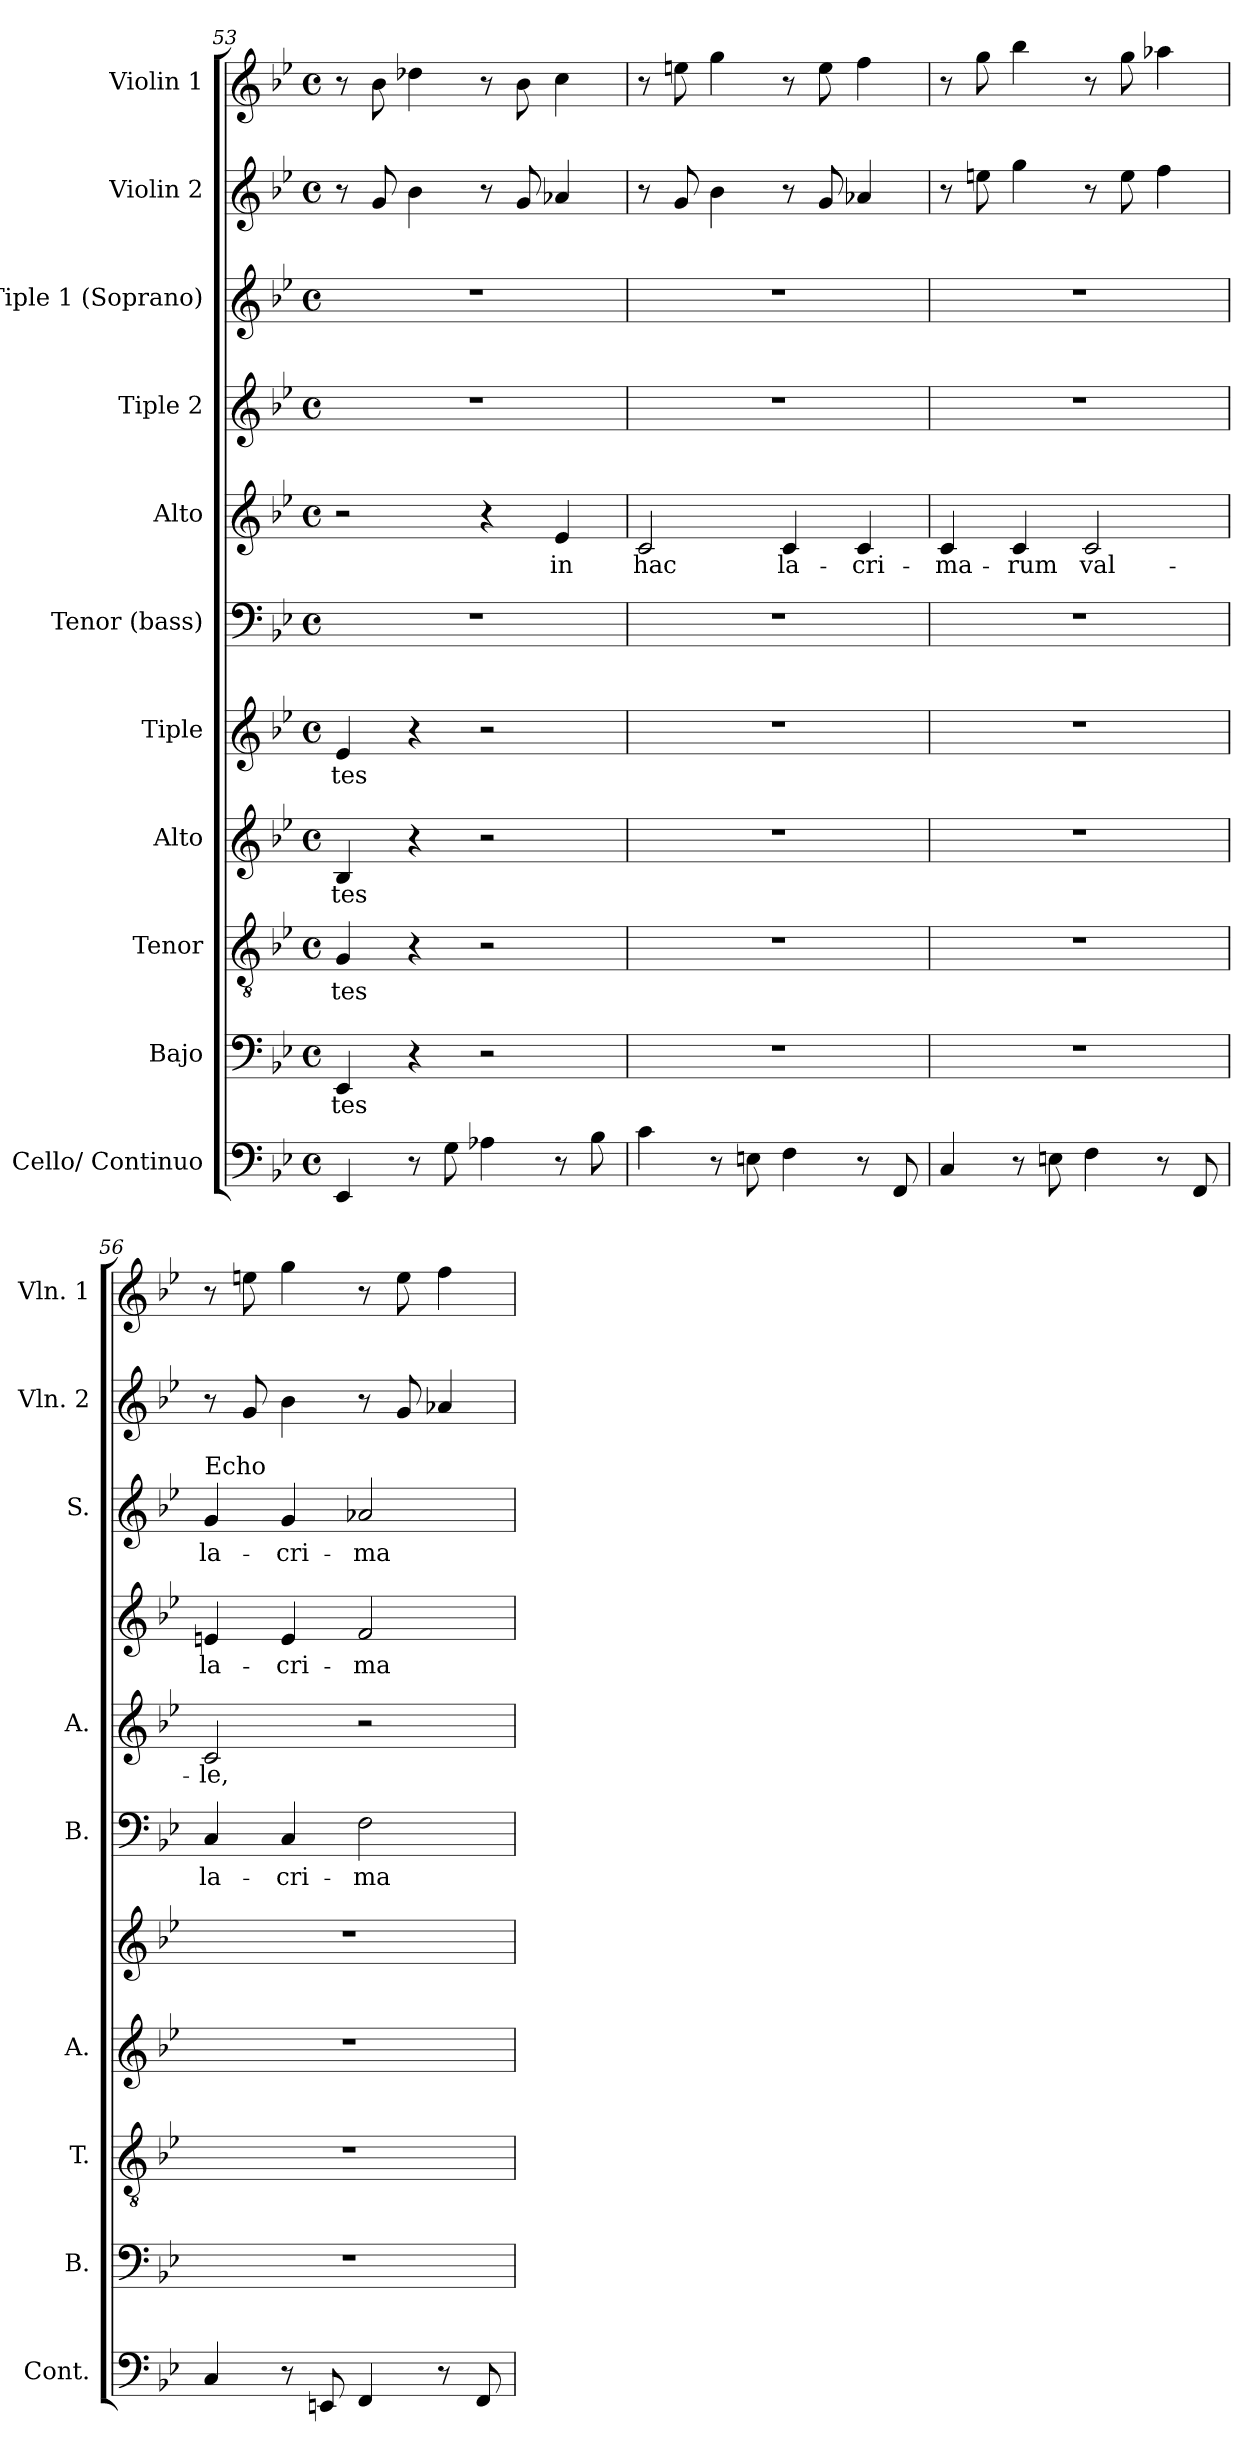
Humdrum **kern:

**kern	**kern	**text	**kern	**text	**kern	**text	**kern	**text	**kern	**text	**kern	**text	**kern	**text	**kern	**text	**kern	**kern
*part11	*part10	*part10	*part9	*part9	*part8	*part8	*part7	*part7	*part6	*part6	*part5	*part5	*part4	*part4	*part3	*part3	*part2	*part1
*staff11	*staff10	*staff10	*staff9	*staff9	*staff8	*staff8	*staff7	*staff7	*staff6	*staff6	*staff5	*staff5	*staff4	*staff4	*staff3	*staff3	*staff2	*staff1
*I"Cello/ Continuo	*I"Bajo	*	*I"Tenor	*	*I"Alto	*	*I"Tiple	*	*I"Tenor  (bass)	*	*I"Alto	*	*I"Tiple 2	*	*I"Tiple 1 (Soprano)	*	*I"Violin 2	*I"Violin 1
*I'Cont.	*I'B.	*	*I'T.	*	*I'A.	*	*	*	*I'B.	*	*I'A.	*	*	*	*I'S.	*	*I'Vln. 2	*I'Vln. 1
*clefF4	*clefF4	*	*clefGv2	*	*clefG2	*	*clefG2	*	*clefF4	*	*clefG2	*	*clefG2	*	*clefG2	*	*clefG2	*clefG2
*	*	*	*ITrd7c12	*	*	*	*	*	*	*	*	*	*	*	*	*	*	*
*k[b-e-]	*k[b-e-]	*	*k[b-e-]	*	*k[b-e-]	*	*k[b-e-]	*	*k[b-e-]	*	*k[b-e-]	*	*k[b-e-]	*	*k[b-e-]	*	*k[b-e-]	*k[b-e-]
*B-:	*B-:	*	*B-:	*	*B-:	*	*B-:	*	*B-:	*	*B-:	*	*B-:	*	*B-:	*	*B-:	*B-:
*M4/4	*M4/4	*	*M4/4	*	*M4/4	*	*M4/4	*	*M4/4	*	*M4/4	*	*M4/4	*	*M4/4	*	*M4/4	*M4/4
*met(c)	*met(c)	*	*met(c)	*	*met(c)	*	*met(c)	*	*met(c)	*	*met(c)	*	*met(c)	*	*met(c)	*	*met(c)	*met(c)
=53	=53	=53	=53	=53	=53	=53	=53	=53	=53	=53	=53	=53	=53	=53	=53	=53	=53	=53
!	!	!LO:LY:b:color=#000000	!	!	!	!	!	!	!	!	!	!	!	!	!	!	!	!
!	!	!	!	!LO:LY:b:color=#000000	!	!	!	!	!	!	!	!	!	!	!	!	!	!
!	!	!	!	!	!	!LO:LY:b:color=#000000	!	!	!	!	!	!	!	!	!	!	!	!
!	!	!	!	!	!	!	!	!LO:LY:b:color=#000000	!	!	!	!	!	!	!	!	!	!
4EE-i/	4EE-i/	-tes	4GGi/	-tes	4B-i/	-tes	4e-i/	-tes	1r	.	2r	.	1r	.	1r	.	8r	8r
.	.	.	.	.	.	.	.	.	.	.	.	.	.	.	.	.	8gi/	8b-i\
8r	4r	.	4r	.	4r	.	4r	.	.	.	.	.	.	.	.	.	4b-i\	4dd-Xi\
8Gi\	.	.	.	.	.	.	.	.	.	.	.	.	.	.	.	.	.	.
4A-Xi\	2r	.	2r	.	2r	.	2r	.	.	.	4r	.	.	.	.	.	8r	8r
.	.	.	.	.	.	.	.	.	.	.	.	.	.	.	.	.	8gi/	8b-i\
!	!	!	!	!	!	!	!	!	!	!	!	!LO:LY:b:color=#000000	!	!	!	!	!	!
8r	.	.	.	.	.	.	.	.	.	.	4e-i/	in	.	.	.	.	4a-Xi/	4cci\
8B-i\	.	.	.	.	.	.	.	.	.	.	.	.	.	.	.	.	.	.
!!LO:PB:g=z
=54	=54	=54	=54	=54	=54	=54	=54	=54	=54	=54	=54	=54	=54	=54	=54	=54	=54	=54
!	!	!	!	!	!	!	!	!	!	!	!	!LO:LY:b:color=#000000	!	!	!	!	!	!
4ci\	1r	.	1r	.	1r	.	1r	.	1r	.	2ci/	hac	1r	.	1r	.	8r	8r
.	.	.	.	.	.	.	.	.	.	.	.	.	.	.	.	.	8gi/	8eeni\
8r	.	.	.	.	.	.	.	.	.	.	.	.	.	.	.	.	4b-i\	4ggi\
8Eni\	.	.	.	.	.	.	.	.	.	.	.	.	.	.	.	.	.	.
!	!	!	!	!	!	!	!	!	!	!	!	!LO:LY:b:color=#000000	!	!	!	!	!	!
4Fi\	.	.	.	.	.	.	.	.	.	.	4ci/	la-	.	.	.	.	8r	8r
.	.	.	.	.	.	.	.	.	.	.	.	.	.	.	.	.	8gi/	8eei\
!	!	!	!	!	!	!	!	!	!	!	!	!LO:LY:b:color=#000000	!	!	!	!	!	!
8r	.	.	.	.	.	.	.	.	.	.	4ci/	-cri-	.	.	.	.	4a-Xi/	4ffi\
8FFi/	.	.	.	.	.	.	.	.	.	.	.	.	.	.	.	.	.	.
=55	=55	=55	=55	=55	=55	=55	=55	=55	=55	=55	=55	=55	=55	=55	=55	=55	=55	=55
!	!	!	!	!	!	!	!	!	!	!	!	!LO:LY:b:color=#000000	!	!	!	!	!	!
4Ci/	1r	.	1r	.	1r	.	1r	.	1r	.	4ci/	-ma-	1r	.	1r	.	8r	8r
.	.	.	.	.	.	.	.	.	.	.	.	.	.	.	.	.	8eeni\	8ggi\
!	!	!	!	!	!	!	!	!	!	!	!	!LO:LY:b:color=#000000	!	!	!	!	!	!
8r	.	.	.	.	.	.	.	.	.	.	4ci/	-rum	.	.	.	.	4ggi\	4bb-i\
8Eni\	.	.	.	.	.	.	.	.	.	.	.	.	.	.	.	.	.	.
!	!	!	!	!	!	!	!	!	!	!	!	!LO:LY:b:color=#000000	!	!	!	!	!	!
4Fi\	.	.	.	.	.	.	.	.	.	.	2ci/	val-	.	.	.	.	8r	8r
.	.	.	.	.	.	.	.	.	.	.	.	.	.	.	.	.	8eei\	8ggi\
8r	.	.	.	.	.	.	.	.	.	.	.	.	.	.	.	.	4ffi\	4aa-Xi\
8FFi/	.	.	.	.	.	.	.	.	.	.	.	.	.	.	.	.	.	.
=56	=56	=56	=56	=56	=56	=56	=56	=56	=56	=56	=56	=56	=56	=56	=56	=56	=56	=56
!	!	!	!	!	!	!	!	!	!	!LO:LY:b:color=#000000	!	!	!	!	!	!	!	!
!	!	!	!	!	!	!	!	!	!	!	!	!LO:LY:b:color=#000000	!	!	!	!	!	!
!	!	!	!	!	!	!	!	!	!	!	!	!	!	!LO:LY:b:color=#000000	!	!	!	!
!	!	!	!	!	!	!	!	!	!	!	!	!	!	!	!LO:TX:a:t=Echo	!	!	!
!	!	!	!	!	!	!	!	!	!	!	!	!	!	!	!	!LO:LY:b:color=#000000	!	!
4Ci/	1r	.	1r	.	1r	.	1r	.	4Ci/	la-	2ci/	-le,	4eni/	la-	4gi/	la-	8r	8r
.	.	.	.	.	.	.	.	.	.	.	.	.	.	.	.	.	8gi/	8eeni\
!	!	!	!	!	!	!	!	!	!	!LO:LY:b:color=#000000	!	!	!	!	!	!	!	!
!	!	!	!	!	!	!	!	!	!	!	!	!	!	!LO:LY:b:color=#000000	!	!	!	!
!	!	!	!	!	!	!	!	!	!	!	!	!	!	!	!	!LO:LY:b:color=#000000	!	!
8r	.	.	.	.	.	.	.	.	4Ci/	-cri-	.	.	4ei/	-cri-	4gi/	-cri-	4b-i\	4ggi\
8EEni/	.	.	.	.	.	.	.	.	.	.	.	.	.	.	.	.	.	.
!	!	!	!	!	!	!	!	!	!	!LO:LY:b:color=#000000	!	!	!	!	!	!	!	!
!	!	!	!	!	!	!	!	!	!	!	!	!	!	!LO:LY:b:color=#000000	!	!	!	!
!	!	!	!	!	!	!	!	!	!	!	!	!	!	!	!	!LO:LY:b:color=#000000	!	!
4FFi/	.	.	.	.	.	.	.	.	2Fi\	-ma-	2r	.	2fi/	-ma-	2a-Xi/	-ma-	8r	8r
.	.	.	.	.	.	.	.	.	.	.	.	.	.	.	.	.	8gi/	8eei\
8r	.	.	.	.	.	.	.	.	.	.	.	.	.	.	.	.	4a-Xi/	4ffi\
8FFi/	.	.	.	.	.	.	.	.	.	.	.	.	.	.	.	.	.	.
=	=	=	=	=	=	=	=	=	=	=	=	=	=	=	=	=	=	=
*-	*-	*-	*-	*-	*-	*-	*-	*-	*-	*-	*-	*-	*-	*-	*-	*-	*-	*-
